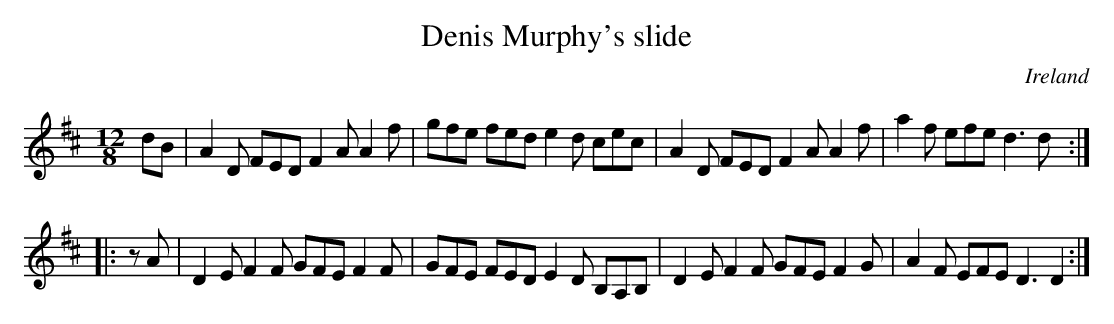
X:1
T:Denis Murphy's slide
M:12/8
O:Ireland
K:D major
dB |\
A2D FED F2A A2f | gfe fed e2d cec | \
A2D FED F2A A2f | a2f efe d3 d:|
|: zA| \
D2EF2F GFE F2F | GFE FED E2D B,A,B, |\
D2E F2F GFE F2G  | A2F EFE D3 D2 :|
